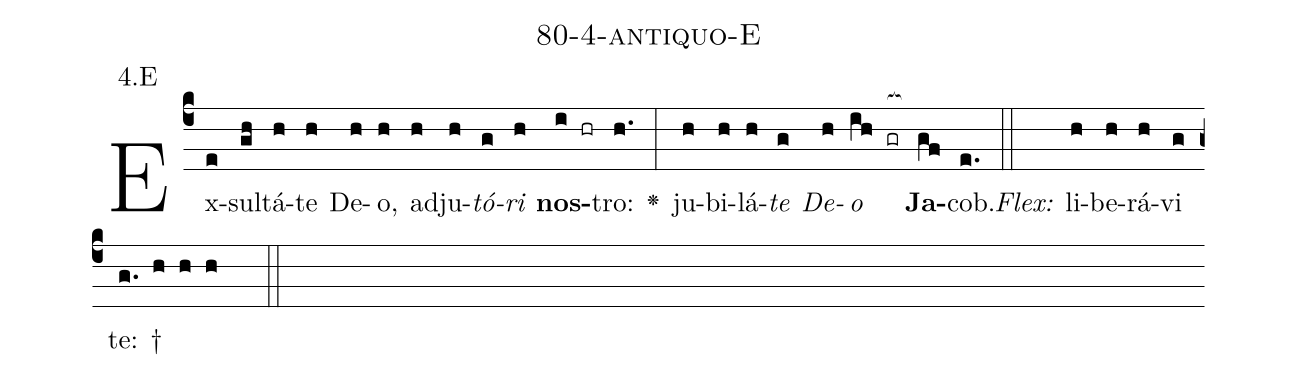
name: 80-4-antiquo-E;
annotation: 4.E;
%%
(c4)Ex(e)sul(gh)tá(h)te(h) De(h)o,(h) ad(h)ju(h)<i>tó</i>(g)<i>ri</i>(h) <b>nos</b>(i hr)tro:(h.) <v>\greheightstar</v>(:) ju(h)bi(h)lá(h)<i>te</i>(g) <i>De</i>(h)<i>o</i>(ih gr[ocb:1{]) <b>Ja</b>(gf[ocb:0}])cob.(e.) (::)
<i>Flex:</i>()  li(h)be(h)rá(h)vi(g) te: †(g. h h h  ::)

%E(h) u(g) o(h) u(ih) a(gf) e.(e.) (::)
